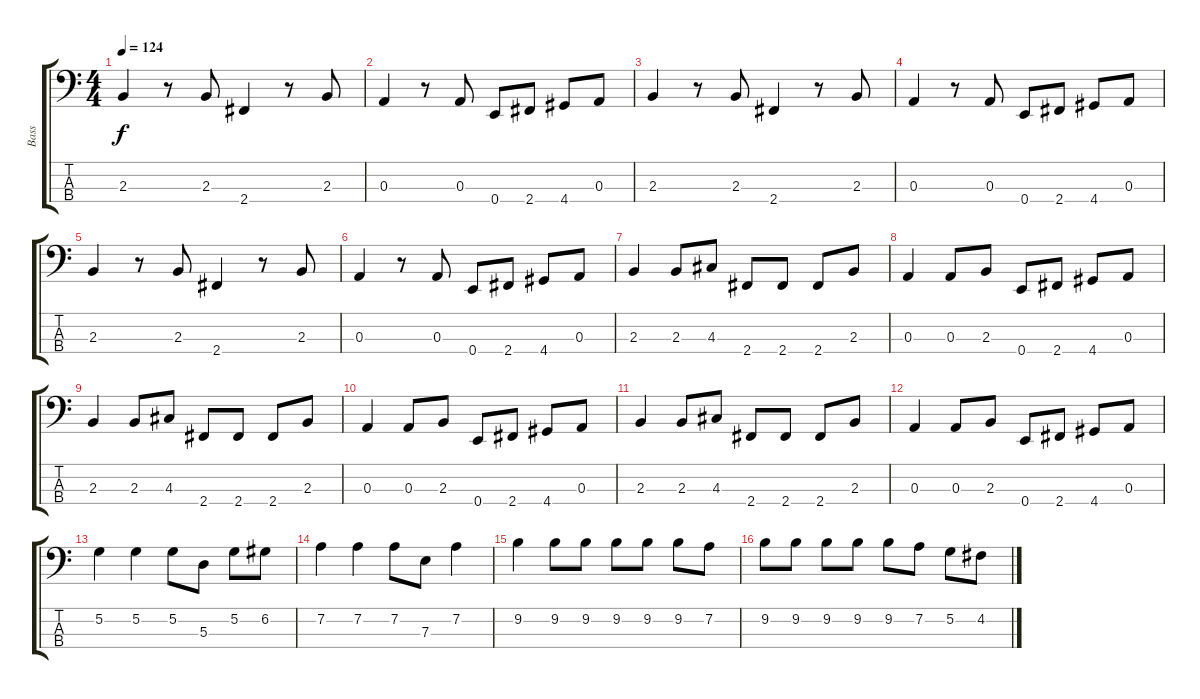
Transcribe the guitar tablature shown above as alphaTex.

\track ("Bass" "Bass") {instrument electricbasspick}
\staff {score tabs}
\tuning (G2 D2 A1 E1) {hide}
\ts (4 4)
\tempo 124
\clef f4
\ks c
2.3.4{dy f} r.8 2.3.8 2.4.4 r.8 2.3.8 |
0.3.4 r.8 0.3.8 0.4.8 2.4.8 4.4.8 0.3.8 |
2.3.4 r.8 2.3.8 2.4.4 r.8 2.3.8 |
0.3.4 r.8 0.3.8 0.4.8 2.4.8 4.4.8 0.3.8 |
2.3.4 r.8 2.3.8 2.4.4 r.8 2.3.8 |
0.3.4 r.8 0.3.8 0.4.8 2.4.8 4.4.8 0.3.8 |
2.3.4 2.3.8 4.3.8 2.4.8 2.4.8 2.4.8 2.3.8 |
0.3.4 0.3.8 2.3.8 0.4.8 2.4.8 4.4.8 0.3.8 |
2.3.4 2.3.8 4.3.8 2.4.8 2.4.8 2.4.8 2.3.8 |
0.3.4 0.3.8 2.3.8 0.4.8 2.4.8 4.4.8 0.3.8 |
2.3.4 2.3.8 4.3.8 2.4.8 2.4.8 2.4.8 2.3.8 |
0.3.4 0.3.8 2.3.8 0.4.8 2.4.8 4.4.8 0.3.8 |
5.2.4 5.2.4 5.2.8 5.3.8 5.2.8 6.2.8 |
7.2.4 7.2.4 7.2.8 7.3.8 7.2.4 |
9.2.4 9.2.8 9.2.8 9.2.8 9.2.8 9.2.8 7.2.8 |
9.2.8 9.2.8 9.2.8 9.2.8 9.2.8 7.2.8 5.2.8 4.2.8
